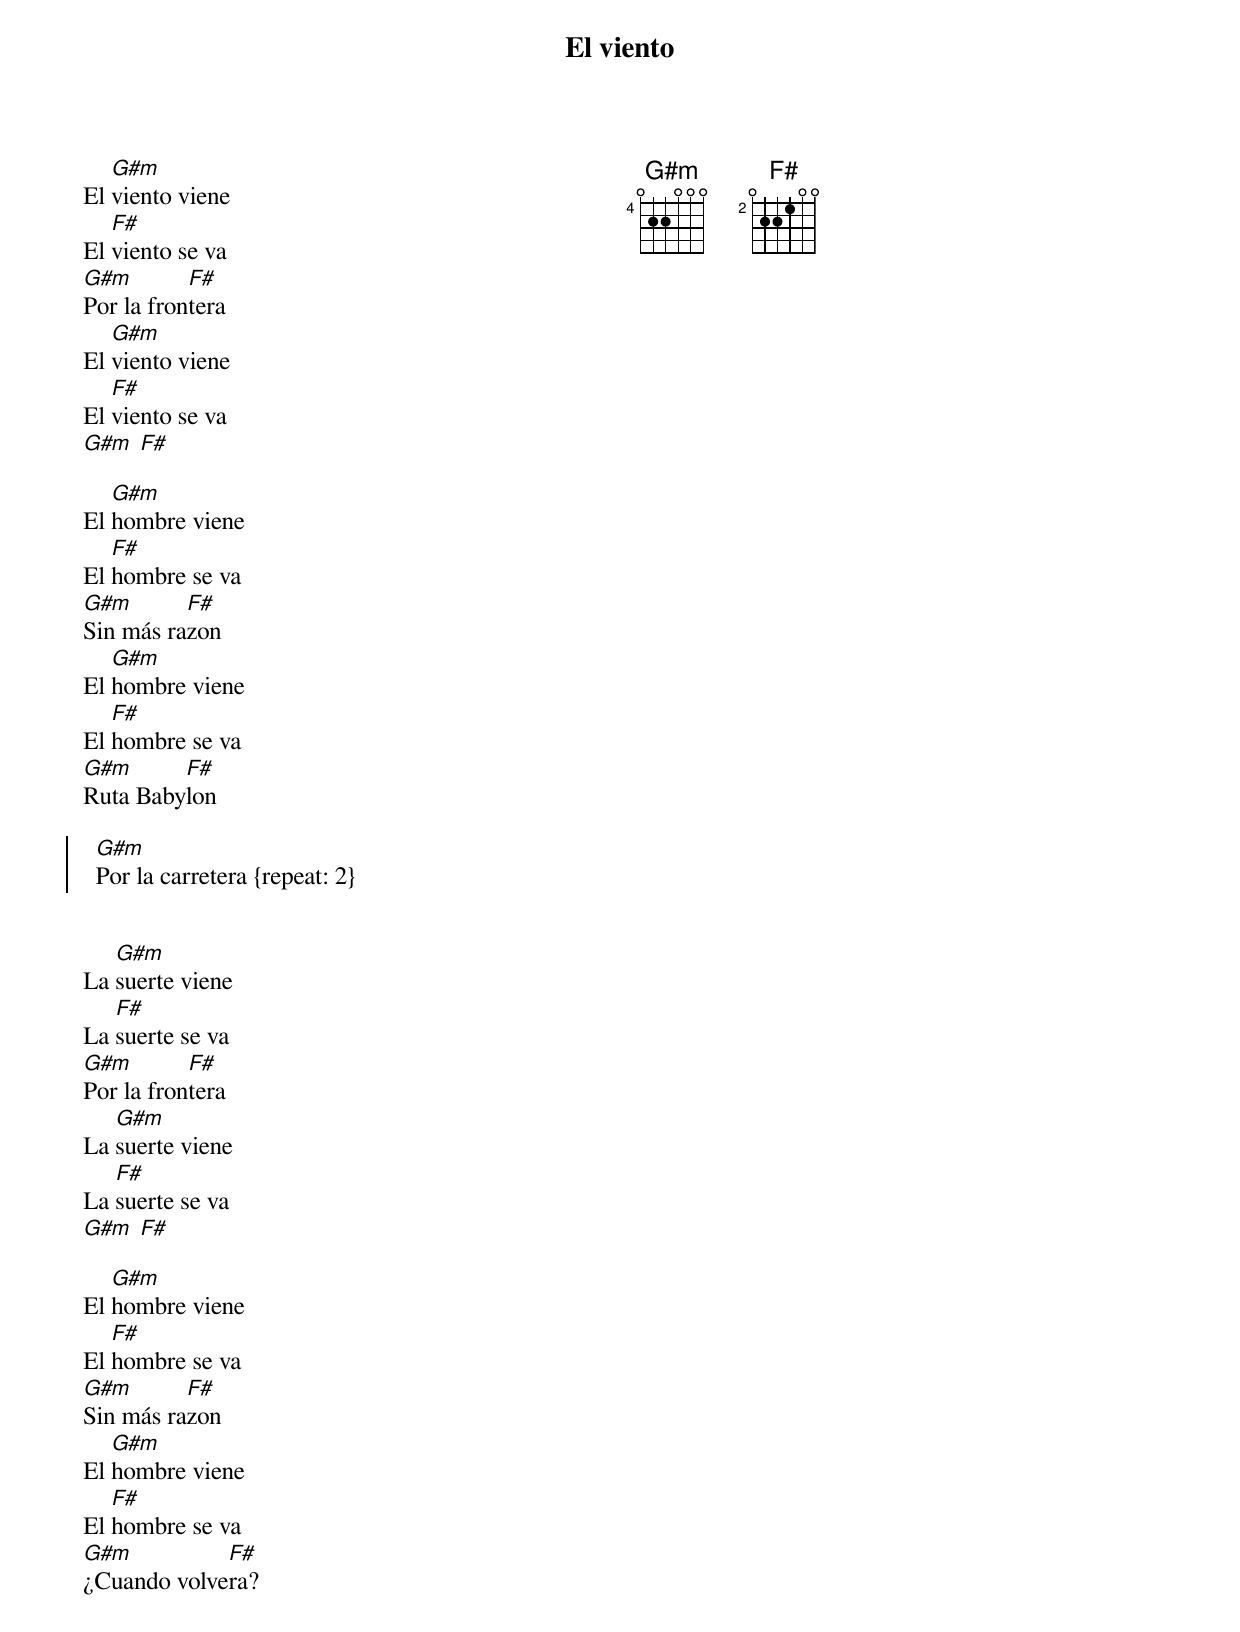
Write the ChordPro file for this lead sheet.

{title: El viento}
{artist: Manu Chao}
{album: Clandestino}
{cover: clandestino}
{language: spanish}
{columns: 2}
{define: G#m base-fret 4 frets 0 2 2 0 0 0}
{define: F# base-fret 2 frets 0 2 2 1 0 0}

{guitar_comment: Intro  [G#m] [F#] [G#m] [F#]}


El [G#m]viento viene
El [F#]viento se va
[G#m]Por la fron[F#]tera
El [G#m]viento viene
El [F#]viento se va
[G#m] [F#]

El [G#m]hombre viene
El [F#]hombre se va
[G#m]Sin más ra[F#]zon
El [G#m]hombre viene
El [F#]hombre se va
[G#m]Ruta Baby[F#]lon

{start_of_chorus}
  [G#m]Por la carretera {repeat: 2}
{end_of_chorus}


La [G#m]suerte viene
La [F#]suerte se va
[G#m]Por la fron[F#]tera
La [G#m]suerte viene
La [F#]suerte se va
[G#m] [F#]

El [G#m]hombre viene
El [F#]hombre se va
[G#m]Sin más ra[F#]zon
El [G#m]hombre viene
El [F#]hombre se va
[G#m]¿Cuando volve[F#]ra?
